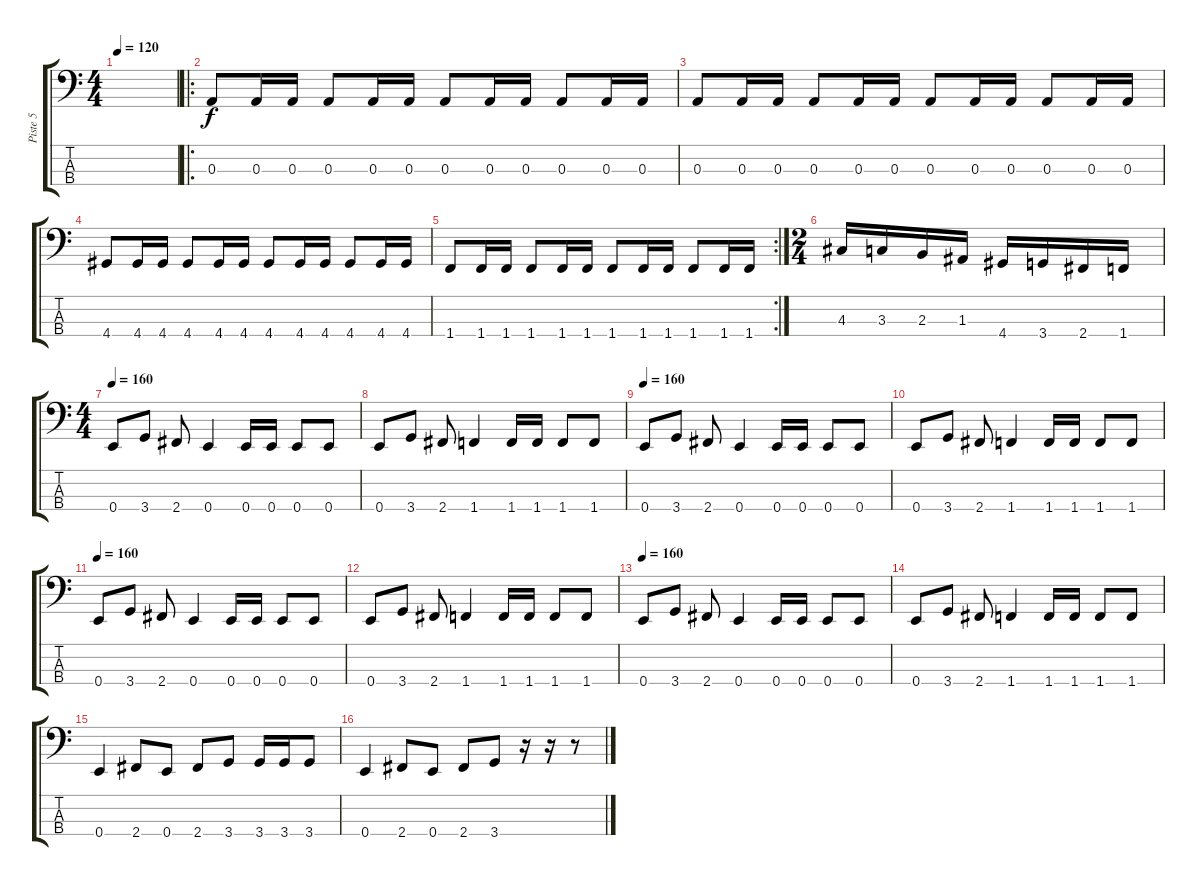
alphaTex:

\track ("Piste 5" "Piste 5") {instrument electricbasspick}
\staff {score tabs}
\tuning (G2 D2 A1 E1) {hide}
\ts (4 4)
\tempo 120
\clef f4
\ks c
|
\ro
0.3.8 0.3.16 0.3.16 0.3.8 0.3.16 0.3.16 0.3.8 0.3.16 0.3.16 0.3.8 0.3.16 0.3.16 |
0.3.8 0.3.16 0.3.16 0.3.8 0.3.16 0.3.16 0.3.8 0.3.16 0.3.16 0.3.8 0.3.16 0.3.16 |
4.4.8 4.4.16 4.4.16 4.4.8 4.4.16 4.4.16 4.4.8 4.4.16 4.4.16 4.4.8 4.4.16 4.4.16 |
\rc 2
1.4.8 1.4.16 1.4.16 1.4.8 1.4.16 1.4.16 1.4.8 1.4.16 1.4.16 1.4.8 1.4.16 1.4.16 |
\ts (2 4)
4.3.16 3.3.16 2.3.16 1.3.16 4.4.16 3.4.16 2.4.16 1.4.16 |
\ts (4 4)
\tempo 160
0.4.8 3.4.8 2.4.8 0.4.4 0.4.16 0.4.16 0.4.8 0.4.8 |
0.4.8 3.4.8 2.4.8 1.4.4 1.4.16 1.4.16 1.4.8 1.4.8 |
\tempo 160
0.4.8 3.4.8 2.4.8 0.4.4 0.4.16 0.4.16 0.4.8 0.4.8 |
0.4.8 3.4.8 2.4.8 1.4.4 1.4.16 1.4.16 1.4.8 1.4.8 |
\tempo 160
0.4.8 3.4.8 2.4.8 0.4.4 0.4.16 0.4.16 0.4.8 0.4.8 |
0.4.8 3.4.8 2.4.8 1.4.4 1.4.16 1.4.16 1.4.8 1.4.8 |
\tempo 160
0.4.8 3.4.8 2.4.8 0.4.4 0.4.16 0.4.16 0.4.8 0.4.8 |
0.4.8 3.4.8 2.4.8 1.4.4 1.4.16 1.4.16 1.4.8 1.4.8 |
0.4.4 2.4.8 0.4.8 2.4.8 3.4.8 3.4.16 3.4.16 3.4.8 |
0.4.4 2.4.8 0.4.8 2.4.8 3.4.8 r.16 r.16 r.8
